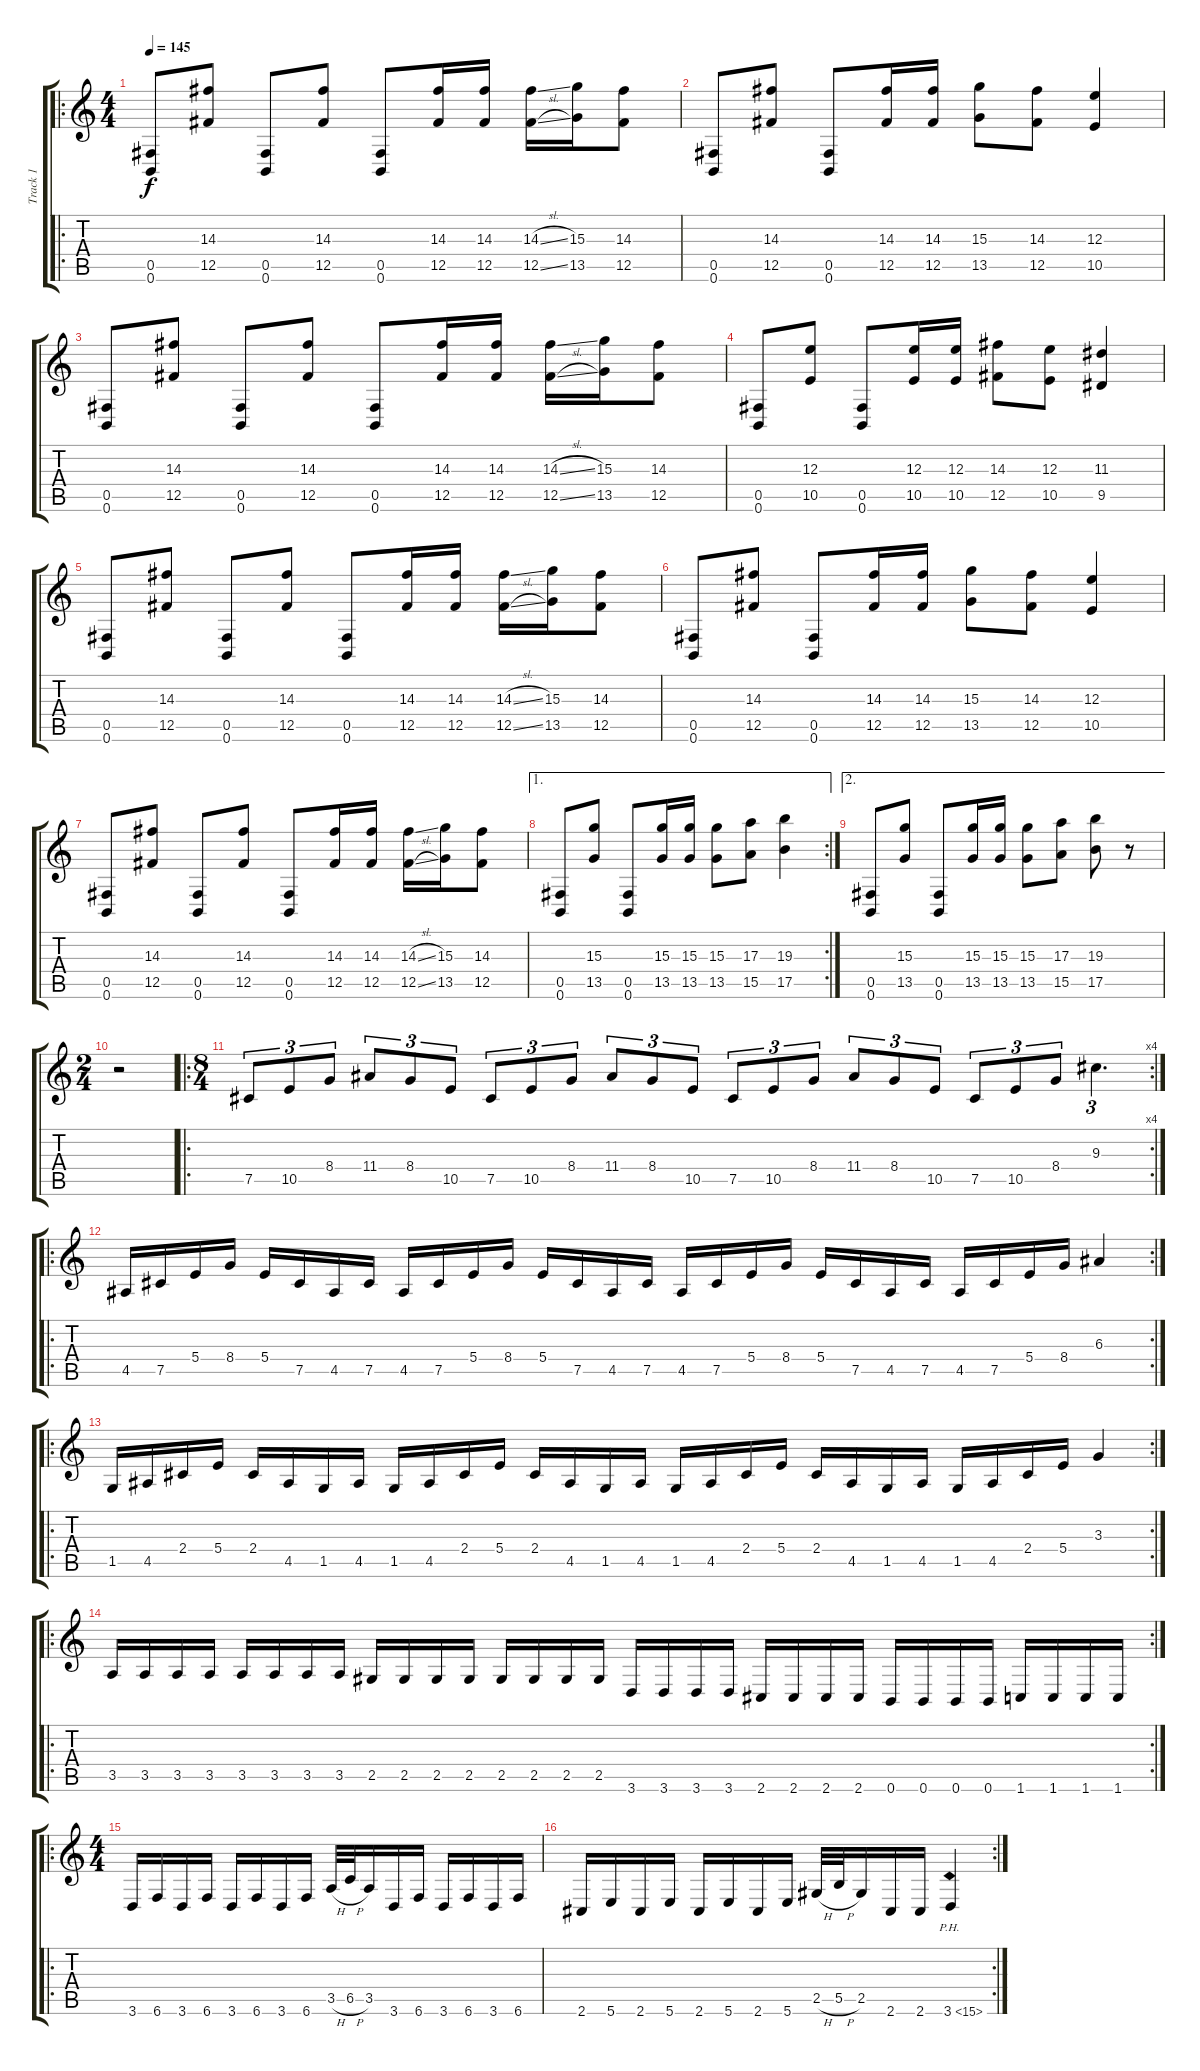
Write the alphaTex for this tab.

\track ("Track 1" "Track 1") {instrument distortionguitar}
\staff {score tabs}
\tuning (Db4 Ab3 E3 B2 Gb2 B1) {hide}
\ro
\ts (4 4)
\tempo 145
\clef g2
\ks c
(0.5 0.6).8{dy f} (14.3 12.5).8 (0.5 0.6).8 (14.3 12.5).8 (0.5 0.6).8 (14.3 12.5).16 (14.3 12.5).16 (14.3{sl} 12.5{sl}).16 (15.3 13.5).16 (14.3 12.5).8 |
(0.5 0.6).8 (14.3 12.5).8 (0.5 0.6).8 (14.3 12.5).16 (14.3 12.5).16 (15.3 13.5).8 (14.3 12.5).8 (12.3 10.5).4 |
(0.5 0.6).8 (14.3 12.5).8 (0.5 0.6).8 (14.3 12.5).8 (0.5 0.6).8 (14.3 12.5).16 (14.3 12.5).16 (14.3{sl} 12.5{sl}).16 (15.3 13.5).16 (14.3 12.5).8 |
(0.5 0.6).8 (12.3 10.5).8 (0.5 0.6).8 (12.3 10.5).16 (12.3 10.5).16 (14.3 12.5).8 (12.3 10.5).8 (11.3 9.5).4 |
(0.5 0.6).8 (14.3 12.5).8 (0.5 0.6).8 (14.3 12.5).8 (0.5 0.6).8 (14.3 12.5).16 (14.3 12.5).16 (14.3{sl} 12.5{sl}).16 (15.3 13.5).16 (14.3 12.5).8 |
(0.5 0.6).8 (14.3 12.5).8 (0.5 0.6).8 (14.3 12.5).16 (14.3 12.5).16 (15.3 13.5).8 (14.3 12.5).8 (12.3 10.5).4 |
(0.5 0.6).8 (14.3 12.5).8 (0.5 0.6).8 (14.3 12.5).8 (0.5 0.6).8 (14.3 12.5).16 (14.3 12.5).16 (14.3{sl} 12.5{sl}).16 (15.3 13.5).16 (14.3 12.5).8 |
\ae 1
\rc 2
(0.5 0.6).8 (15.3 13.5).8 (0.5 0.6).8 (15.3 13.5).16 (15.3 13.5).16 (15.3 13.5).8 (17.3 15.5).8 (19.3 17.5).4 |
\ae 2
(0.5 0.6).8 (15.3 13.5).8 (0.5 0.6).8 (15.3 13.5).16 (15.3 13.5).16 (15.3 13.5).8 (17.3 15.5).8 (19.3 17.5).8 r.8 |
\ts (2 4)
r.2 |
\ro
\rc 4
\ts (8 4)
7.5.8{tu (3 2)} 10.5.8{tu (3 2)} 8.4.8{tu (3 2)} 11.4.8{tu (3 2)} 8.4.8{tu (3 2)} 10.5.8{tu (3 2)} 7.5.8{tu (3 2)} 10.5.8{tu (3 2)} 8.4.8{tu (3 2)} 11.4.8{tu (3 2)} 8.4.8{tu (3 2)} 10.5.8{tu (3 2)} 7.5.8{tu (3 2)} 10.5.8{tu (3 2)} 8.4.8{tu (3 2)} 11.4.8{tu (3 2)} 8.4.8{tu (3 2)} 10.5.8{tu (3 2)} 7.5.8{tu (3 2)} 10.5.8{tu (3 2)} 8.4.8{tu (3 2)} 9.3.4{d tu (3 2)} |
\ro
\rc 2
4.5.16 7.5.16 5.4.16 8.4.16 5.4.16 7.5.16 4.5.16 7.5.16 4.5.16 7.5.16 5.4.16 8.4.16 5.4.16 7.5.16 4.5.16 7.5.16 4.5.16 7.5.16 5.4.16 8.4.16 5.4.16 7.5.16 4.5.16 7.5.16 4.5.16 7.5.16 5.4.16 8.4.16 6.3.4 |
\ro
\rc 2
1.5.16 4.5.16 2.4.16 5.4.16 2.4.16 4.5.16 1.5.16 4.5.16 1.5.16 4.5.16 2.4.16 5.4.16 2.4.16 4.5.16 1.5.16 4.5.16 1.5.16 4.5.16 2.4.16 5.4.16 2.4.16 4.5.16 1.5.16 4.5.16 1.5.16 4.5.16 2.4.16 5.4.16 3.3.4 |
\ro
\rc 2
3.5.16 3.5.16 3.5.16 3.5.16 3.5.16 3.5.16 3.5.16 3.5.16 2.5.16 2.5.16 2.5.16 2.5.16 2.5.16 2.5.16 2.5.16 2.5.16 3.6.16 3.6.16 3.6.16 3.6.16 2.6.16 2.6.16 2.6.16 2.6.16 0.6.16 0.6.16 0.6.16 0.6.16 1.6.16 1.6.16 1.6.16 1.6.16 |
\ro
\ts (4 4)
3.6.16 6.6.16 3.6.16 6.6.16 3.6.16 6.6.16 3.6.16 6.6.16 3.5{h}.32 6.5{h}.32 3.5.16 3.6.16 6.6.16 3.6.16 6.6.16 3.6.16 6.6.16 |
\rc 2
2.6.16 5.6.16 2.6.16 5.6.16 2.6.16 5.6.16 2.6.16 5.6.16 2.5{h}.32 5.5{h}.32 2.5.16 2.6.16 2.6.16 3.6{ph 12}.4
